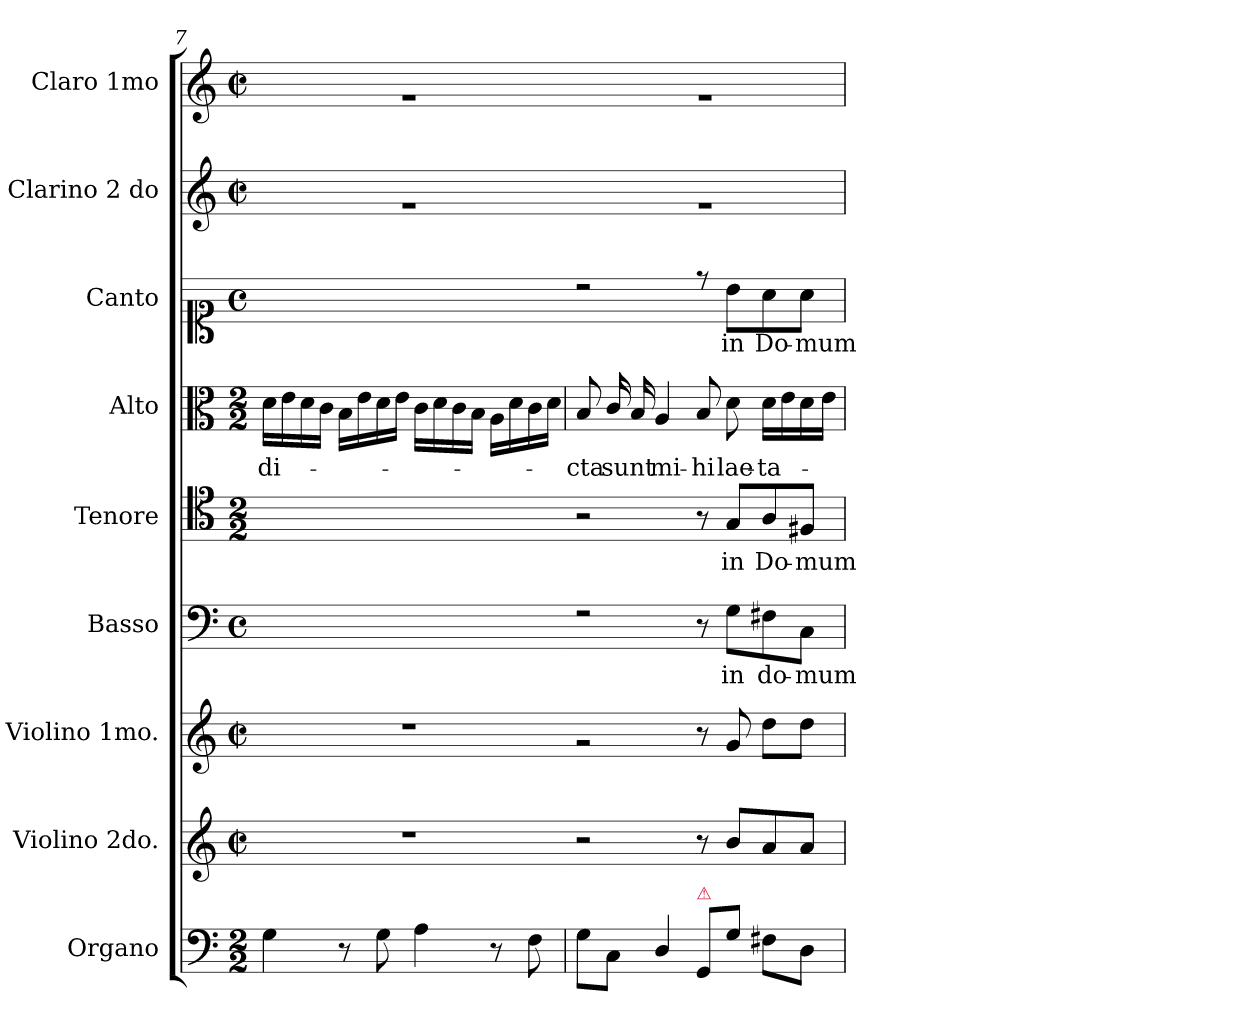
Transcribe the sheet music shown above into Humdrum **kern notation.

**kern	**kern	**kern	**kern	**text	**kern	**text	**kern	**text	**kern	**text	**kern	**kern
*part9	*part8	*part7	*part6	*part6	*part5	*part5	*part4	*part4	*part3	*part3	*part2	*part1
*staff9	*staff8	*staff7	*staff6	*staff6	*staff5	*staff5	*staff4	*staff4	*staff3	*staff3	*staff2	*staff1
*I"Organo	*I"Violino 2do.	*I"Violino 1mo.	*I"Basso	*	*I"Tenore	*	*I"Alto	*	*I"Canto	*	*I"Clarino 2 do	*I"Claro 1mo
*I'org	*I'vl 2	*I'vl 1	*I'B	*	*I'T	*	*I'A	*	*	*	*I'clno 2	*
*clefF4	*clefG2	*clefG2	*clefF4	*	*clefC4	*	*clefC3	*	*clefC1	*	*clefG2	*clefG2
*k[]	*k[]	*k[]	*k[]	*	*k[]	*	*k[]	*	*k[]	*	*k[]	*k[]
*M2/2	*M2/2	*M2/2	*M2/2	*	*M2/2	*	*M2/2	*	*M2/2	*	*M2/2	*M2/2
*	*met(c|)	*met(c|)	*met(c)	*	*	*	*	*	*met(c)	*	*met(c|)	*met(c|)
=7	=7	=7	=7	=7	=7	=7	=7	=7	=7	=7	=7	=7
4G\	1r	1r	1ryy	.	1ryy	.	16d\LL	di-	1ryy	.	1rg	1rg
.	.	.	.	.	.	.	16e\	.	.	.	.	.
.	.	.	.	.	.	.	16d\	.	.	.	.	.
.	.	.	.	.	.	.	16c\JJ	.	.	.	.	.
8r	.	.	.	.	.	.	16B\LL	.	.	.	.	.
.	.	.	.	.	.	.	16e\	.	.	.	.	.
8G\	.	.	.	.	.	.	16d\	.	.	.	.	.
.	.	.	.	.	.	.	16e\JJ	.	.	.	.	.
4A\	.	.	.	.	.	.	16c\LL	.	.	.	.	.
.	.	.	.	.	.	.	16d\	.	.	.	.	.
.	.	.	.	.	.	.	16c\	.	.	.	.	.
.	.	.	.	.	.	.	16B\JJ	.	.	.	.	.
8r	.	.	.	.	.	.	16A\LL	.	.	.	.	.
.	.	.	.	.	.	.	16d\	.	.	.	.	.
8F\	.	.	.	.	.	.	16c\	.	.	.	.	.
.	.	.	.	.	.	.	16d\JJ	.	.	.	.	.
=8	=8-	=8-	=8-	=8	=8-	=8	=8	=8	=8	=8	=8	=8
8G\L	2r	2rg	2rF	.	2r	.	8B/	-cta	2rb	.	1rg	1rg
8C\J	.	.	.	.	.	.	16c/	sunt	.	.	.	.
.	.	.	.	.	.	.	16B/	.	.	.	.	.
4D/	.	.	.	.	.	.	4A/	mi-	.	.	.	.
!LO:TX:a:color=crimson:t=⚠	!	!	!	!	!	!	!	!	!	!	!	!
8GG/L	8r	8r	8r	.	8r	.	8B/	-hi	8rdd	.	.	.
8G\J	8b/L	8g/	8G\L	in	8G/L	in	8d\	lae-	8b\L	in	.	.
8F#X\L	8a/	8dd\L	8F#X\	do-	8A/	Do-	16d\LL	-ta-	8a\	Do-	.	.
.	.	.	.	.	.	.	16e\	.	.	.	.	.
8D\J	8a/J	8dd\J	8C\J	-mum	8F#X/J	-mum	16d\	.	8a\J	-mum	.	.
.	.	.	.	.	.	.	16e\JJ	.	.	.	.	.
=	=	=	=	=	=	=	=	=	=	=	=	=
*-	*-	*-	*-	*-	*-	*-	*-	*-	*-	*-	*-	*-
